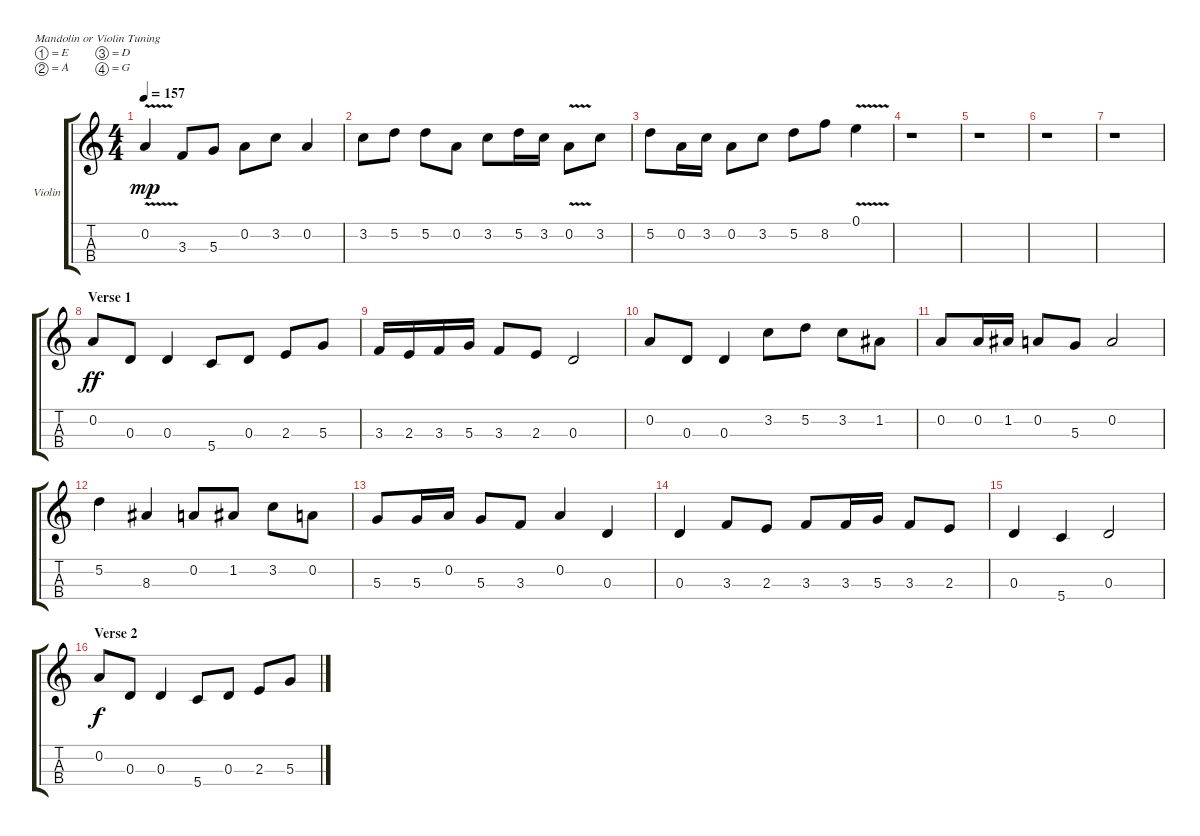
\defaultSystemsLayout 4
\bracketExtendMode groupsimilarinstruments
\firstSystemTrackNameOrientation horizontal
\otherSystemsTrackNameOrientation horizontal
\track ("Violin 1 - Lucy" "Violin") {instrument violin}
\staff {score tabs}
\tuning (E5 A4 D4 G3)
\ts (4 4)
\tempo 157
\clef g2
\ks c
0.2{v}.4{dy mp} 3.3.8 5.3.8 0.2.8 3.2.8 0.2.4 |
3.2.8 5.2.8 5.2.8 0.2.8 3.2.8 5.2.16 3.2.16 0.2{v}.8 3.2.8 |
5.2.8 0.2.16 3.2.16 0.2.8 3.2.8 5.2.8 8.2.8 0.1{v}.4 |
r.1 |
r.1 |
r.1 |
r.1 |
\section ("" "Verse 1")
0.2.8{dy ff} 0.3.8 0.3.4 5.4.8 0.3.8 2.3.8 5.3.8 |
3.3.16 2.3.16 3.3.16 5.3.16 3.3.8 2.3.8 0.3.2 |
0.2.8 0.3.8 0.3.4 3.2.8 5.2.8 3.2.8 1.2.8 |
0.2.8 0.2.16 1.2.16 0.2.8 5.3.8 0.2.2 |
5.2.4 8.3.4 0.2.8 1.2.8 3.2.8 0.2.8 |
5.3.8 5.3.16 0.2.16 5.3.8 3.3.8 0.2.4 0.3.4 |
0.3.4 3.3.8 2.3.8 3.3.8 3.3.16 5.3.16 3.3.8 2.3.8 |
0.3.4 5.4.4 0.3.2 |
\section ("" "Verse 2")
0.2.8{dy f} 0.3.8 0.3.4 5.4.8 0.3.8 2.3.8 5.3.8
